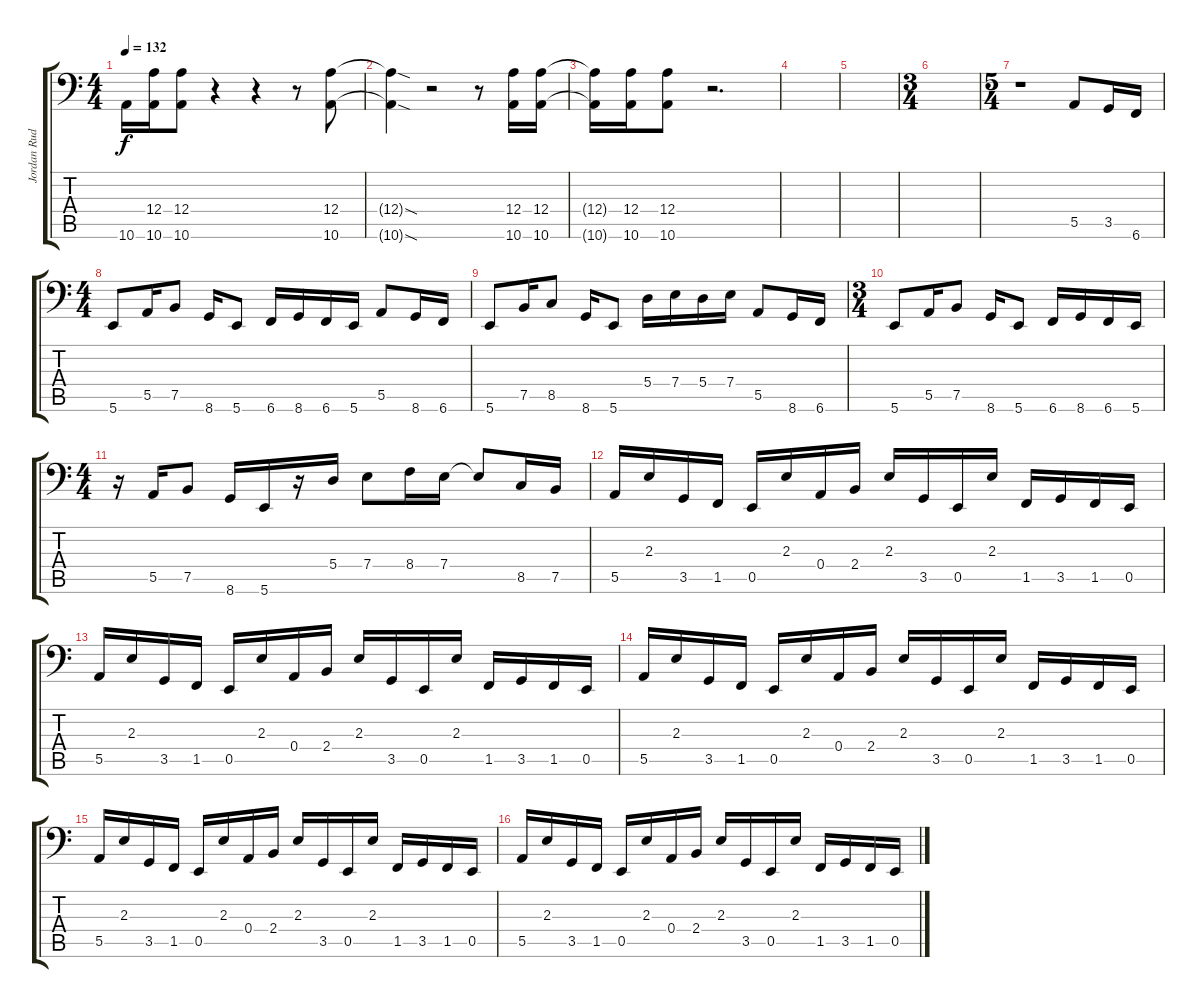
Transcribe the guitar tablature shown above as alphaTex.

\track ("Jordan Rudess" "Jordan Rud") {instrument electricbassfinger}
\staff {score tabs}
\tuning (C3 G2 D2 A1 E1 B0) {hide}
\ts (4 4)
\tempo 132
\clef f4
\ks c
10.6{t}.16{dy f} (12.4 10.6).16 (12.4 10.6).8 r.4 r.4 r.8 (12.4 10.6).8 |
(12.4{sod t} 10.6{sod t}).4 r.2 r.8 (12.4 10.6).16 (12.4 10.6).16 |
(12.4{t} 10.6{t}).16 (12.4 10.6).16 (12.4 10.6).8 r.2{d} |
|
|
\ts (3 4)
|
\ts (5 4)
r.1{volume 11 instrument honkytonkpiano} 5.5.8 3.5.16 6.6.16 |
\ts (4 4)
5.6.8 5.5.16 7.5.8 8.6.16 5.6.8 6.6.16 8.6.16 6.6.16 5.6.16 5.5.8 8.6.16 6.6.16 |
5.6.8 7.5.16 8.5.8 8.6.16 5.6.8 5.4.16 7.4.16 5.4.16 7.4.16 5.5.8 8.6.16 6.6.16 |
\ts (3 4)
5.6.8 5.5.16 7.5.8 8.6.16 5.6.8 6.6.16 8.6.16 6.6.16 5.6.16 |
\ts (4 4)
r.16 5.5.16 7.5.8 8.6.16 5.6.16 r.16 5.4.16 7.4.8 8.4.16 7.4.16 7.4{t}.8 8.5.16 7.5.16 |
5.5.16 2.3.16 3.5.16 1.5.16 0.5.16 2.3.16 0.4.16 2.4.16 2.3.16 3.5.16 0.5.16 2.3.16 1.5.16 3.5.16 1.5.16 0.5.16 |
5.5.16 2.3.16 3.5.16 1.5.16 0.5.16 2.3.16 0.4.16 2.4.16 2.3.16 3.5.16 0.5.16 2.3.16 1.5.16 3.5.16 1.5.16 0.5.16 |
5.5.16 2.3.16 3.5.16 1.5.16 0.5.16 2.3.16 0.4.16 2.4.16 2.3.16 3.5.16 0.5.16 2.3.16 1.5.16 3.5.16 1.5.16 0.5.16 |
5.5.16 2.3.16 3.5.16 1.5.16 0.5.16 2.3.16 0.4.16 2.4.16 2.3.16 3.5.16 0.5.16 2.3.16 1.5.16 3.5.16 1.5.16 0.5.16 |
5.5.16 2.3.16 3.5.16 1.5.16 0.5.16 2.3.16 0.4.16 2.4.16 2.3.16 3.5.16 0.5.16 2.3.16 1.5.16 3.5.16 1.5.16 0.5.16
